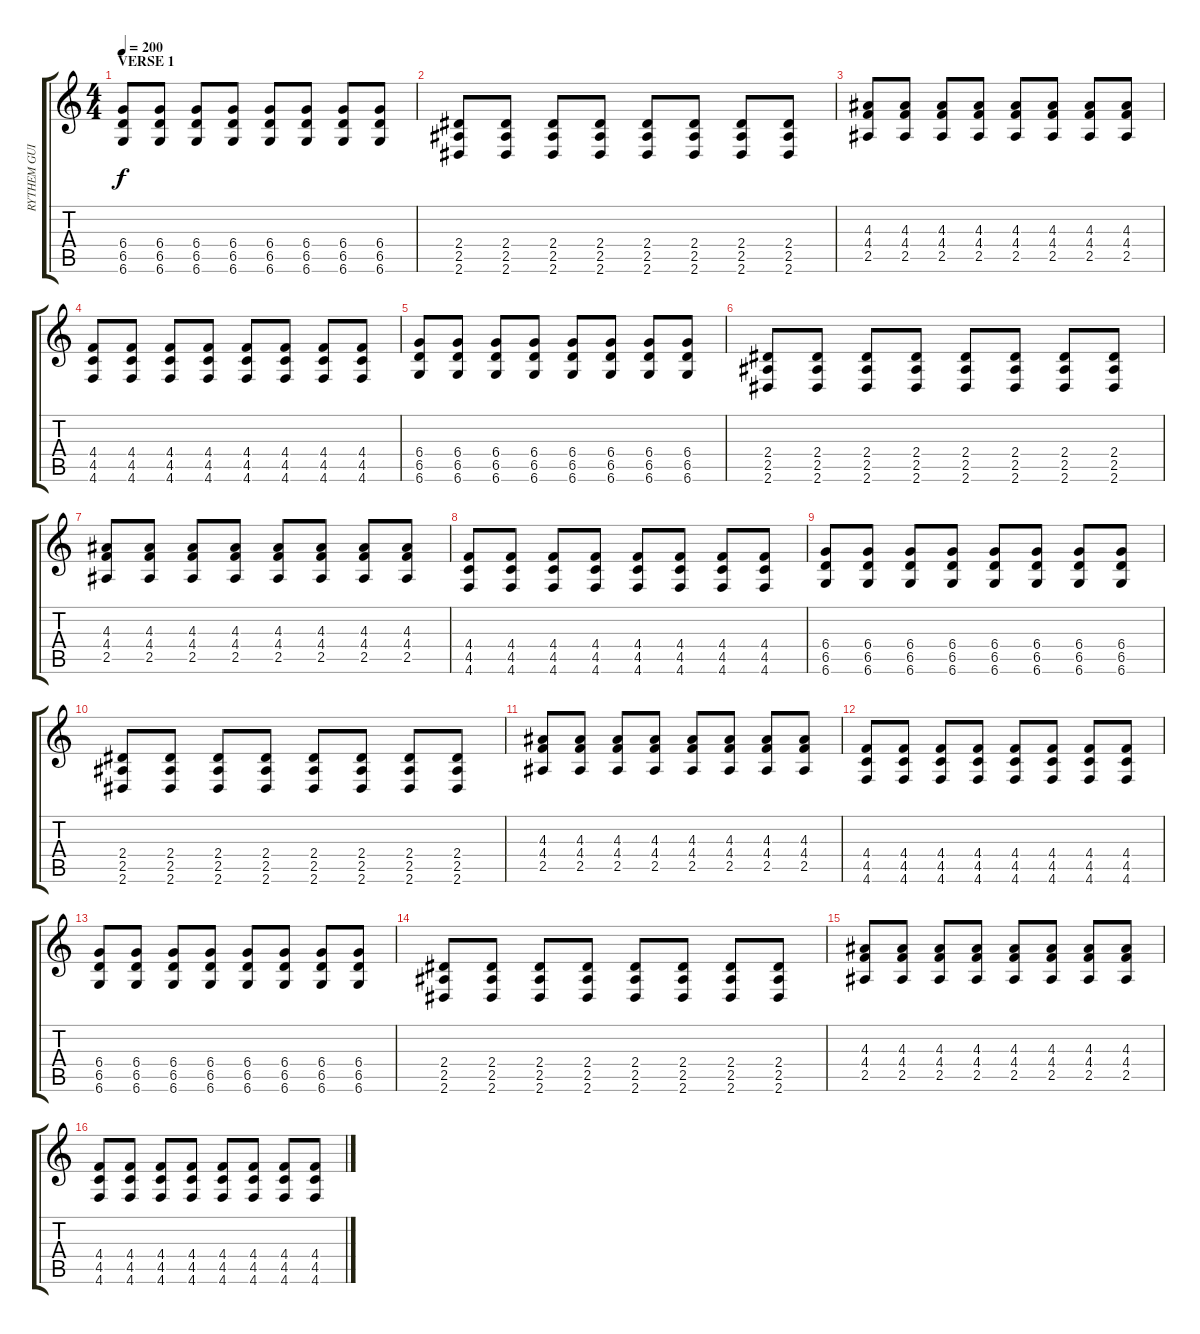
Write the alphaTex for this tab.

\track ("RYTHEM GUITAR" "RYTHEM GUI") {instrument distortionguitar}
\staff {score tabs}
\tuning (Eb4 Bb3 Gb3 Db3 Ab2 Db2) {hide}
\ts (4 4)
\section ("" "VERSE 1")
\tempo 200
\clef g2
\ks c
(6.4 6.5 6.6).8{dy f} (6.4 6.5 6.6).8 (6.4 6.5 6.6).8 (6.4 6.5 6.6).8 (6.4 6.5 6.6).8 (6.4 6.5 6.6).8 (6.4 6.5 6.6).8 (6.4 6.5 6.6).8 |
(2.4 2.5 2.6).8 (2.4 2.5 2.6).8 (2.4 2.5 2.6).8 (2.4 2.5 2.6).8 (2.4 2.5 2.6).8 (2.4 2.5 2.6).8 (2.4 2.5 2.6).8 (2.4 2.5 2.6).8 |
(4.3 4.4 2.5).8 (4.3 4.4 2.5).8 (4.3 4.4 2.5).8 (4.3 4.4 2.5).8 (4.3 4.4 2.5).8 (4.3 4.4 2.5).8 (4.3 4.4 2.5).8 (4.3 4.4 2.5).8 |
(4.4 4.5 4.6).8 (4.4 4.5 4.6).8 (4.4 4.5 4.6).8 (4.4 4.5 4.6).8 (4.4 4.5 4.6).8 (4.4 4.5 4.6).8 (4.4 4.5 4.6).8 (4.4 4.5 4.6).8 |
(6.4 6.5 6.6).8 (6.4 6.5 6.6).8 (6.4 6.5 6.6).8 (6.4 6.5 6.6).8 (6.4 6.5 6.6).8 (6.4 6.5 6.6).8 (6.4 6.5 6.6).8 (6.4 6.5 6.6).8 |
(2.4 2.5 2.6).8 (2.4 2.5 2.6).8 (2.4 2.5 2.6).8 (2.4 2.5 2.6).8 (2.4 2.5 2.6).8 (2.4 2.5 2.6).8 (2.4 2.5 2.6).8 (2.4 2.5 2.6).8 |
(4.3 4.4 2.5).8 (4.3 4.4 2.5).8 (4.3 4.4 2.5).8 (4.3 4.4 2.5).8 (4.3 4.4 2.5).8 (4.3 4.4 2.5).8 (4.3 4.4 2.5).8 (4.3 4.4 2.5).8 |
(4.4 4.5 4.6).8 (4.4 4.5 4.6).8 (4.4 4.5 4.6).8 (4.4 4.5 4.6).8 (4.4 4.5 4.6).8 (4.4 4.5 4.6).8 (4.4 4.5 4.6).8 (4.4 4.5 4.6).8 |
(6.4 6.5 6.6).8 (6.4 6.5 6.6).8 (6.4 6.5 6.6).8 (6.4 6.5 6.6).8 (6.4 6.5 6.6).8 (6.4 6.5 6.6).8 (6.4 6.5 6.6).8 (6.4 6.5 6.6).8 |
(2.4 2.5 2.6).8 (2.4 2.5 2.6).8 (2.4 2.5 2.6).8 (2.4 2.5 2.6).8 (2.4 2.5 2.6).8 (2.4 2.5 2.6).8 (2.4 2.5 2.6).8 (2.4 2.5 2.6).8 |
(4.3 4.4 2.5).8 (4.3 4.4 2.5).8 (4.3 4.4 2.5).8 (4.3 4.4 2.5).8 (4.3 4.4 2.5).8 (4.3 4.4 2.5).8 (4.3 4.4 2.5).8 (4.3 4.4 2.5).8 |
(4.4 4.5 4.6).8 (4.4 4.5 4.6).8 (4.4 4.5 4.6).8 (4.4 4.5 4.6).8 (4.4 4.5 4.6).8 (4.4 4.5 4.6).8 (4.4 4.5 4.6).8 (4.4 4.5 4.6).8 |
(6.4 6.5 6.6).8 (6.4 6.5 6.6).8 (6.4 6.5 6.6).8 (6.4 6.5 6.6).8 (6.4 6.5 6.6).8 (6.4 6.5 6.6).8 (6.4 6.5 6.6).8 (6.4 6.5 6.6).8 |
(2.4 2.5 2.6).8 (2.4 2.5 2.6).8 (2.4 2.5 2.6).8 (2.4 2.5 2.6).8 (2.4 2.5 2.6).8 (2.4 2.5 2.6).8 (2.4 2.5 2.6).8 (2.4 2.5 2.6).8 |
(4.3 4.4 2.5).8 (4.3 4.4 2.5).8 (4.3 4.4 2.5).8 (4.3 4.4 2.5).8 (4.3 4.4 2.5).8 (4.3 4.4 2.5).8 (4.3 4.4 2.5).8 (4.3 4.4 2.5).8 |
(4.4 4.5 4.6).8 (4.4 4.5 4.6).8 (4.4 4.5 4.6).8 (4.4 4.5 4.6).8 (4.4 4.5 4.6).8 (4.4 4.5 4.6).8 (4.4 4.5 4.6).8 (4.4 4.5 4.6).8
